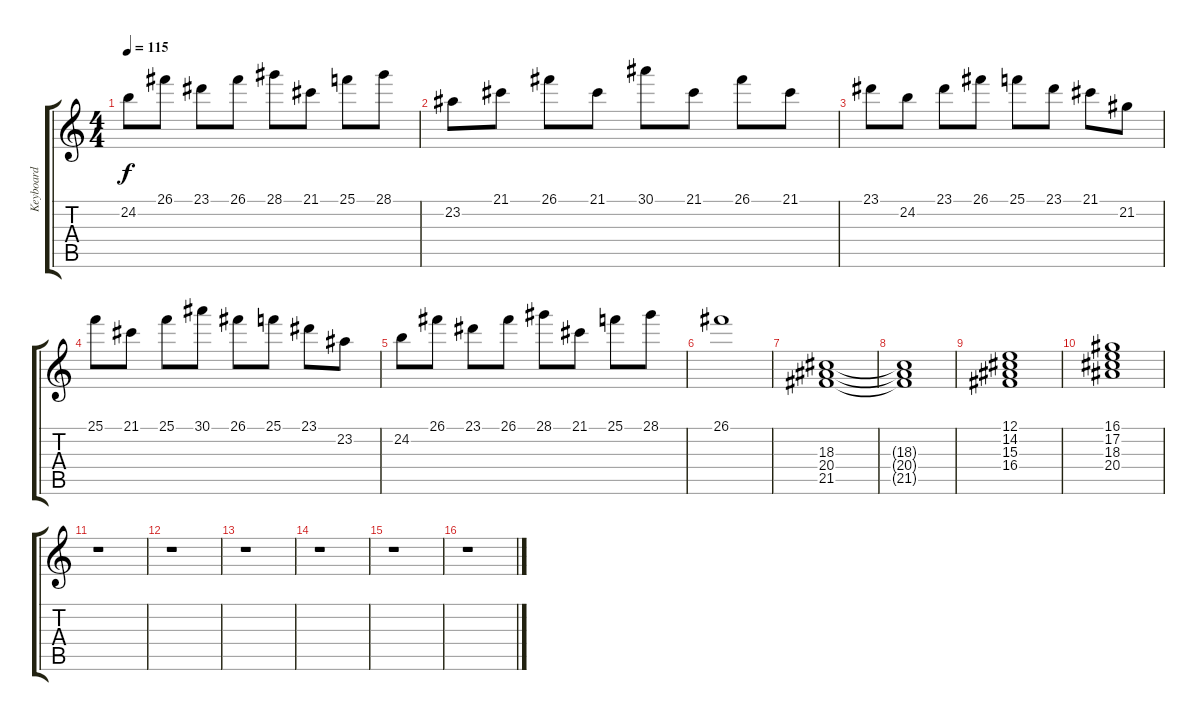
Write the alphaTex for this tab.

\track ("Keyboard" "Keyboard") {instrument drawbarorgan}
\staff {score tabs}
\tuning (E4 B3 G3 D3 A2 E2) {hide}
\ts (4 4)
\tempo 115
\clef g2
\ks c
24.2.8{dy f} 26.1.8 23.1.8 26.1.8 28.1.8 21.1.8 25.1.8 28.1.8 |
23.2.8 21.1.8 26.1.8 21.1.8 30.1.8 21.1.8 26.1.8 21.1.8 |
23.1.8 24.2.8 23.1.8 26.1.8 25.1.8 23.1.8 21.1.8 21.2.8 |
25.1.8 21.1.8 25.1.8 30.1.8 26.1.8 25.1.8 23.1.8 23.2.8 |
24.2.8 26.1.8 23.1.8 26.1.8 28.1.8 21.1.8 25.1.8 28.1.8 |
26.1.1 |
(18.3 20.4 21.5).1 |
(18.3{t} 20.4{t} 21.5{t}).1 |
(12.1 14.2 15.3 16.4).1 |
(16.1 17.2 18.3 20.4).1 |
r.1 |
r.1 |
r.1 |
r.1 |
r.1 |
r.1
